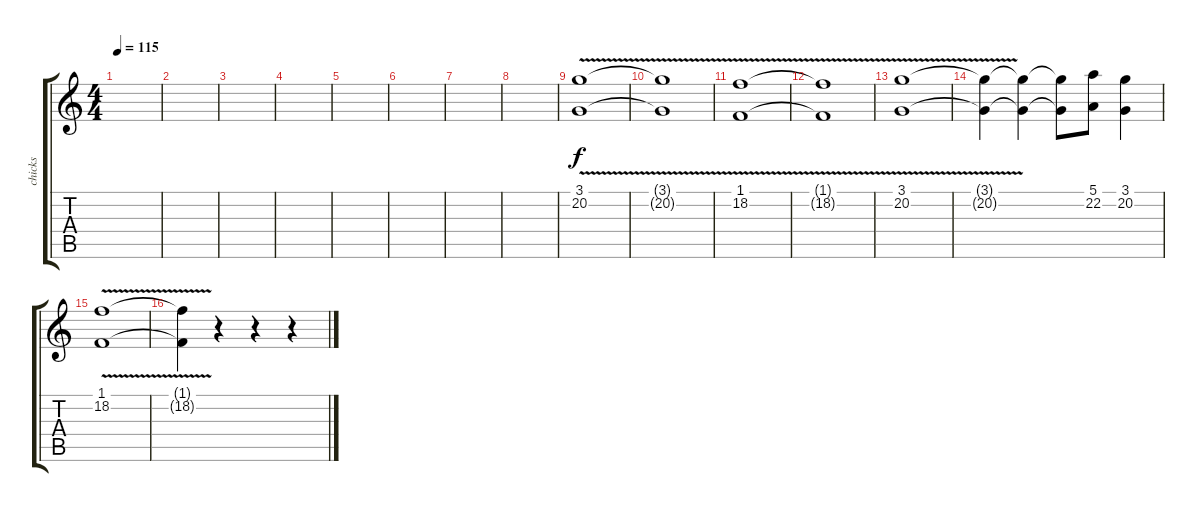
\track ("chicks" "chicks") {instrument synthvoice}
\staff {score tabs}
\tuning (E4 B3 G3 D3 A2 E2) {hide}
\ts (4 4)
\tempo 115
\clef g2
\ks c
|
|
|
|
|
|
|
|
(3.1{v} 20.2{v}).1 |
(3.1{t} 20.2{t}).1 |
(1.1{v} 18.2{v}).1 |
(1.1{t} 18.2{t}).1 |
(3.1 20.2{v}).1 |
(3.1{t} 20.2{t}).4 (3.1{t} 20.2{t}).4 (3.1{t} 20.2{t}).8 (5.1 22.2).8 (3.1 20.2).4 |
(1.1 18.2{v}).1 |
(1.1{t} 18.2{t}).4 r.4 r.4 r.4
